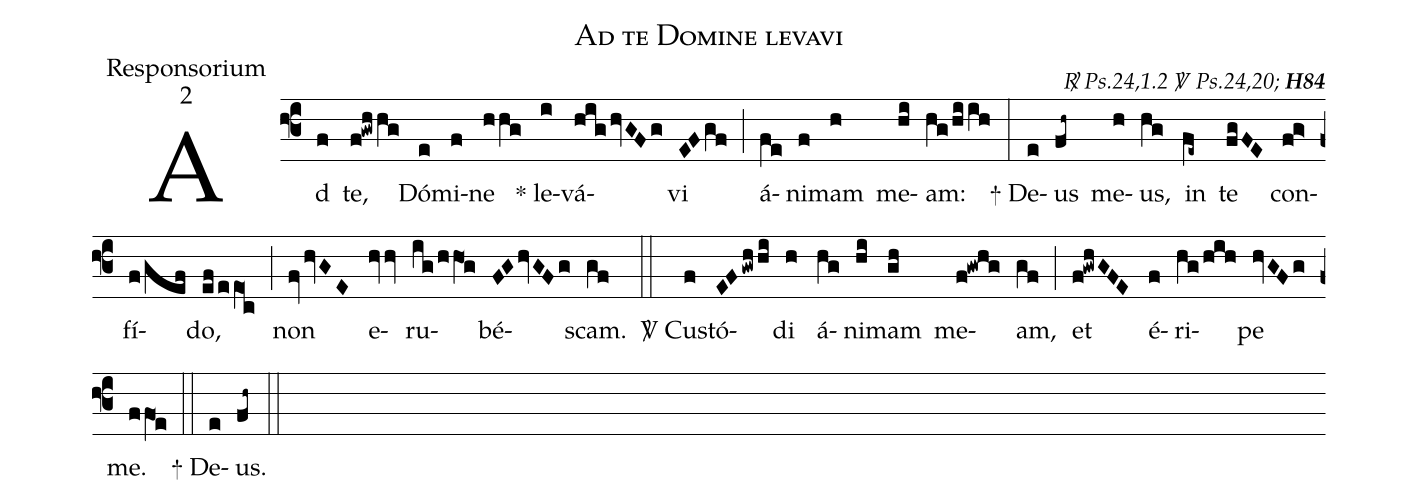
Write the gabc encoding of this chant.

name:Ad te Domine levavi;
office-part:Responsorium;
mode:2;
commentary:{\itshape\mdseries \Rbar\  Ps.24,1.2 \Vbar\   Ps.24,20;\/}  {\bfseries H84};
%%
(f3) Ad(f) te,(f!gwhhg) Dó(e)mi(f)ne(hhg) <sp>*</sp> le(i)vá(highvGFg)vi(EFgf) (;)
á(fe)ni(f)mam(h) me(hi)am:(hg/hiih) (:)
<sp>+</sp> De(e)us(fh~) me(h)us,(hg) in(fe~) te(fgFE) con(fg>)fí(f/gef)do,(ef/eeO1c) (;)
non(fvhvGE) e(hvv)ru(ig/hhO1g)bé(FGhvGFg)scam.(gf) (::)
<sp>V/</sp> Cu(f)stó(EFgwhhi)di(h) á(hg)ni(hi)mam(gh) me(f!gwhg)am,(gf) (;)
et(f!gwhGFE) é(f)ri(hg/hih)pe(hvGFg) me.(ffO1e) (::)
<sp>+</sp> De(e)us.(fh~) (::)
